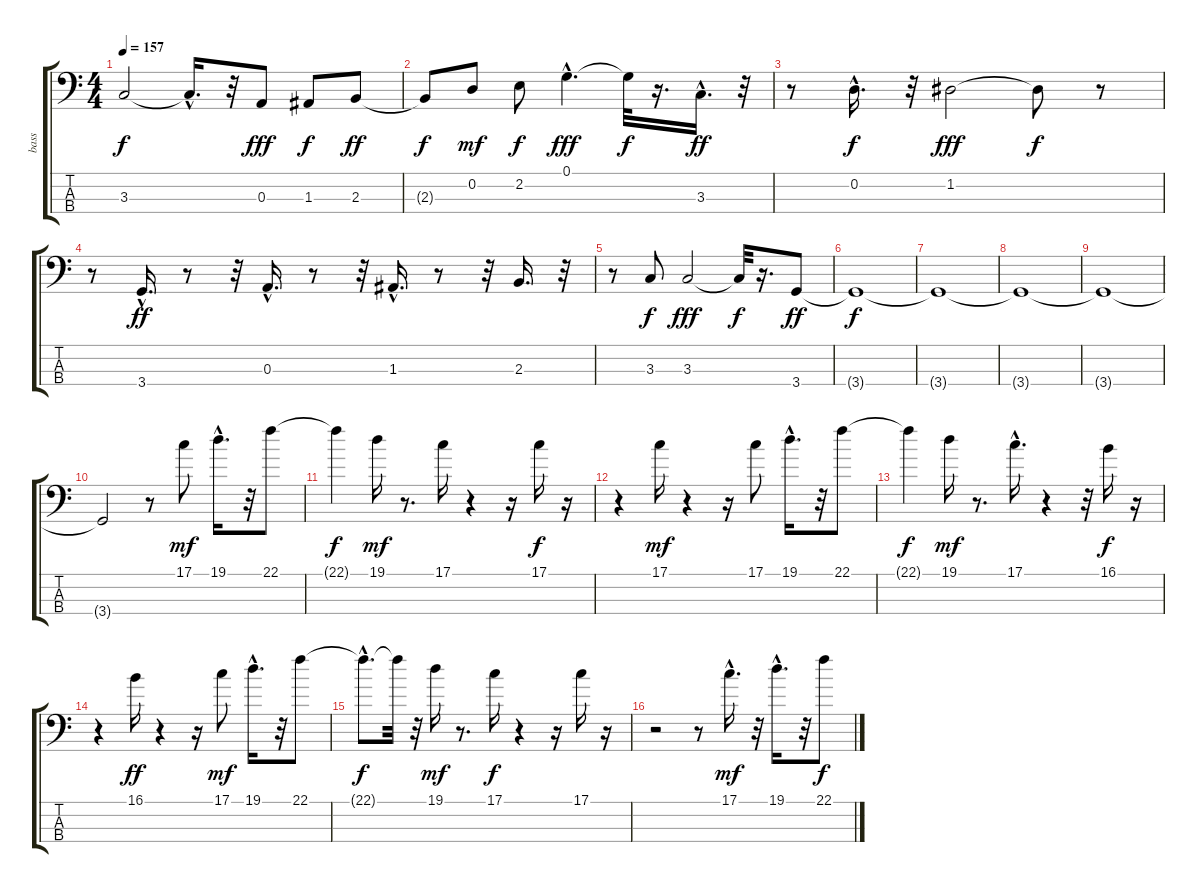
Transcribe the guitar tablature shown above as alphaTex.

\track ("bass " "bass ") {instrument fretlessbass}
\staff {score tabs}
\tuning (G2 D2 A1 E1) {hide}
\ts (4 4)
\tempo 157
\clef f4
\ks c
3.3{t}.2{dy f} 3.3{hac t}.16{d} r.32 0.3.8{dy fff} 1.3.8{dy f} 2.3.8{dy ff} |
2.3{t}.8{dy f} 0.2.8{dy mf} 2.2.8{dy f} 0.1{hac}.4{d dy fff} 0.1{t}.32{dy f} r.16{d} 3.3{hac}.16{d dy ff} r.32 |
r.8 0.2{hac}.16{d dy f} r.32 1.2.2{dy fff} 1.2{t}.8{dy f} r.8 |
r.8 3.4{hac}.16{d dy ff} r.8 r.32 0.3{hac}.16{d} r.8 r.32 1.3{hac}.16{d} r.8 r.32 2.3.16{d} r.32 |
r.8 3.3.8{dy f} 3.3.2{dy fff} 3.3{t}.32{dy f} r.16{d} 3.4.8{dy ff} |
3.4{t}.1{dy f} |
3.4{t}.1 |
3.4{t}.1 |
3.4{t}.1 |
3.4{t}.2 r.8 17.1.8{dy mf} 19.1{hac}.16{d} r.32 22.1.8 |
22.1{t}.4{dy f} 19.1.16{dy mf} r.8{d} 17.1.16 r.4 r.16 17.1.16{dy f} r.16 |
r.4 17.1.16{dy mf} r.4 r.16 17.1.8 19.1{hac}.16{d} r.32 22.1.8 |
22.1{t}.4{dy f} 19.1.16{dy mf} r.8{d} 17.1{hac}.16{d} r.4 r.32 16.1.16{dy f} r.16 |
r.4 16.1.16{dy ff} r.4 r.16 17.1.8{dy mf} 19.1{hac}.16{d} r.32 22.1.8 |
22.1{hac t}.8{d dy f} 22.1{t}.32 r.32 19.1.16{dy mf} r.8{d} 17.1.16{dy f} r.4 r.16 17.1.16 r.16 |
r.2 r.8 17.1{hac}.16{d dy mf} r.32 19.1{hac}.16{d} r.32 22.1.8{dy f}
